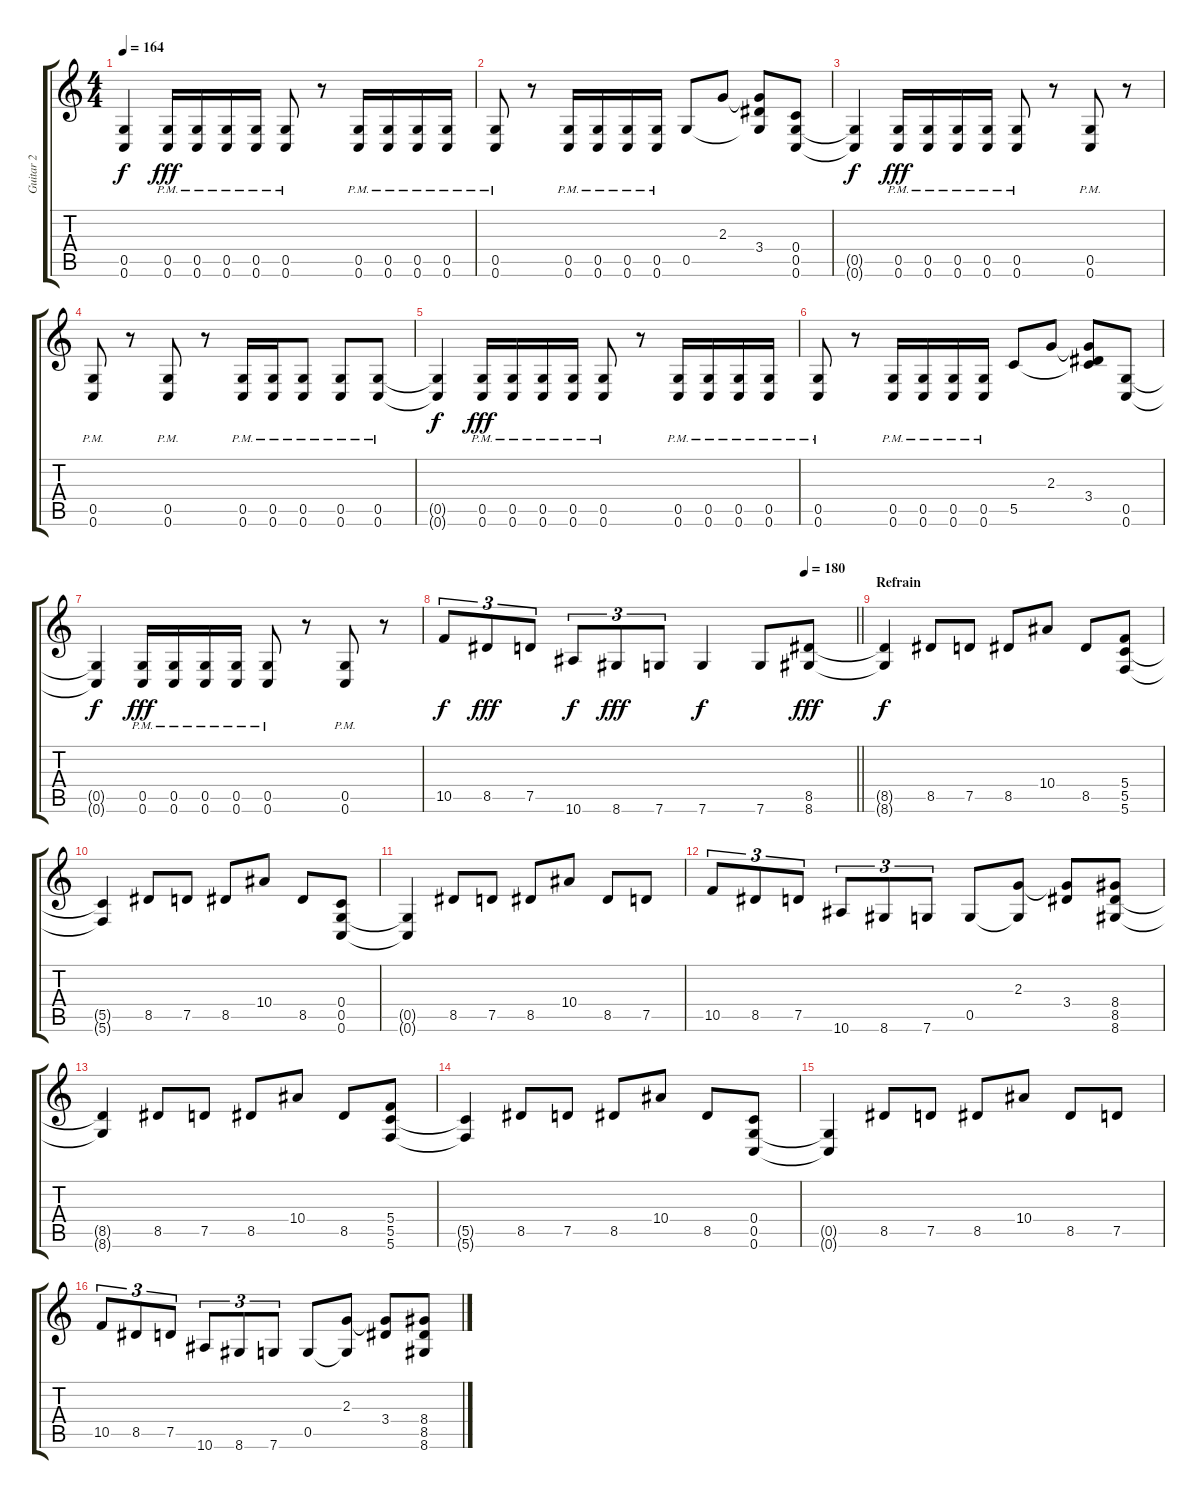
\track ("Guitar 2" "Guitar 2") {instrument overdrivenguitar}
\staff {score tabs}
\tuning (D4 A3 F3 C3 G2 C2) {hide}
\ts (4 4)
\tempo 164
\clef g2
\ks c
(0.5{t} 0.6{t}).4{dy f} (0.5{pm} 0.6{pm}).16{dy fff} (0.5{pm} 0.6{pm}).16 (0.5{pm} 0.6{pm}).16 (0.5{pm} 0.6{pm}).16 (0.5{pm} 0.6{pm}).8 r.8 (0.5{pm} 0.6{pm}).16 (0.5{pm} 0.6).16 (0.5{pm} 0.6{pm}).16 (0.5{pm} 0.6{pm}).16 |
(0.5{pm} 0.6{pm}).8 r.8 (0.5{pm} 0.6{pm}).16 (0.5{pm} 0.6{pm}).16 (0.5{pm} 0.6{pm}).16 (0.5{pm} 0.6{pm}).16 0.5.8 2.3.8 (2.3{t} 3.4 0.5{t}).8 (0.4 0.5 0.6).8 |
(0.5{t} 0.6{t}).4{dy f} (0.5{pm} 0.6{pm}).16{dy fff} (0.5{pm} 0.6{pm}).16 (0.5{pm} 0.6{pm}).16 (0.5{pm} 0.6{pm}).16 (0.5{pm} 0.6{pm}).8 r.8 (0.5{pm} 0.6{pm}).8 r.8 |
(0.5{pm} 0.6{pm}).8 r.8 (0.5{pm} 0.6{pm}).8 r.8 (0.5{pm} 0.6{pm}).16 (0.5{pm} 0.6{pm}).16 (0.5{pm} 0.6{pm}).8 (0.5{pm} 0.6{pm}).8 (0.5{pm} 0.6{pm}).8 |
(0.5{t} 0.6{t}).4{dy f} (0.5{pm} 0.6).16{dy fff} (0.5{pm} 0.6).16 (0.5{pm} 0.6).16 (0.5{pm} 0.6).16 (0.5{pm} 0.6).8 r.8 (0.5{pm} 0.6).16 (0.5{pm} 0.6).16 (0.5{pm} 0.6).16 (0.5{pm} 0.6).16 |
(0.5{pm} 0.6).8 r.8 (0.5{pm} 0.6).16 (0.5{pm} 0.6).16 (0.5{pm} 0.6).16 (0.5{pm} 0.6).16 5.5.8 2.3.8 (2.3{t} 3.4 5.5{t}).8 (0.5 0.6).8 |
(0.5{t} 0.6{t}).4{dy f} (0.5{pm} 0.6{pm}).16{dy fff} (0.5{pm} 0.6{pm}).16 (0.5{pm} 0.6{pm}).16 (0.5{pm} 0.6{pm}).16 (0.5{pm} 0.6{pm}).8 r.8 (0.5{pm} 0.6{pm}).8 r.8 |
\tempo (180 0.875)
\barLineRight lightlight
10.5.8{tu (3 2) dy f} 8.5.8{tu (3 2) dy fff} 7.5.8{tu (3 2)} 10.6.8{tu (3 2) dy f} 8.6.8{tu (3 2) dy fff} 7.6.8{tu (3 2)} 7.6.4{dy f} 7.6.8 (8.5 8.6).8{dy fff} |
\section ("" "Refrain")
(8.5{t} 8.6{t}).4{dy f} 8.5.8 7.5.8 8.5.8 10.4.8 8.5.8 (5.4 5.5 5.6).8 |
(5.5{t} 5.6{t}).4 8.5.8 7.5.8 8.5.8 10.4.8 8.5.8 (0.4 0.5 0.6).8 |
(0.5{t} 0.6{t}).4 8.5.8 7.5.8 8.5.8 10.4.8 8.5.8 7.5.8 |
10.5.8{tu (3 2)} 8.5.8{tu (3 2)} 7.5.8{tu (3 2)} 10.6.8{tu (3 2)} 8.6.8{tu (3 2)} 7.6.8{tu (3 2)} 0.5.8 (2.3 0.5{t}).8 (2.3{t} 3.4).8 (8.4 8.5 8.6).8 |
(8.5{t} 8.6{t}).4 8.5.8 7.5.8 8.5.8 10.4.8 8.5.8 (5.4 5.5 5.6).8 |
(5.5{t} 5.6{t}).4 8.5.8 7.5.8 8.5.8 10.4.8 8.5.8 (0.4 0.5 0.6).8 |
(0.5{t} 0.6{t}).4 8.5.8 7.5.8 8.5.8 10.4.8 8.5.8 7.5.8 |
10.5.8{tu (3 2)} 8.5.8{tu (3 2)} 7.5.8{tu (3 2)} 10.6.8{tu (3 2)} 8.6.8{tu (3 2)} 7.6.8{tu (3 2)} 0.5.8 (2.3 0.5{t}).8 (2.3{t} 3.4).8 (8.4 8.5 8.6).8
